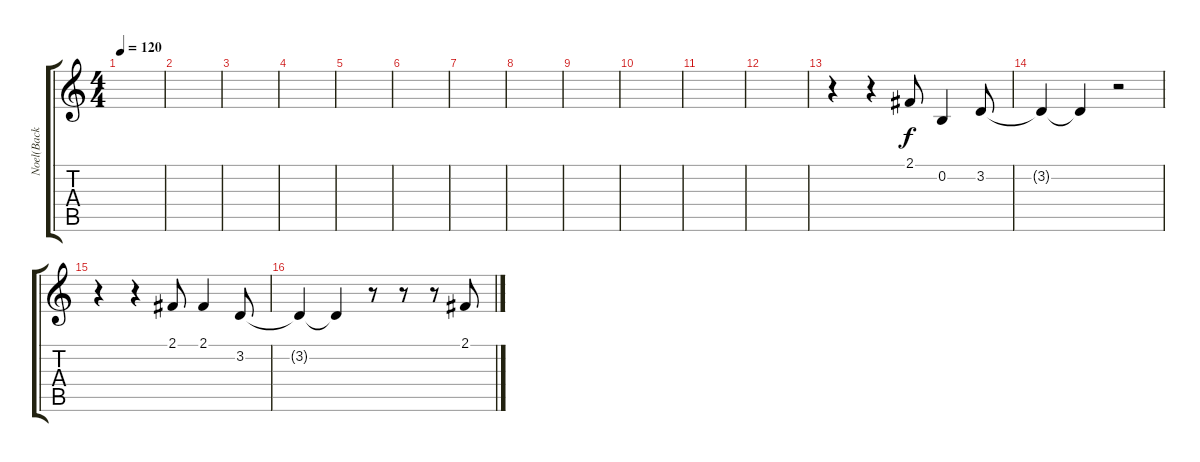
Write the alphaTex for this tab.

\track ("Noel(Back Vocals)" "Noel(Back ") {instrument tenorsax}
\staff {score tabs}
\tuning (E4 B3 G3 D3 A2 E2) {hide}
\ts (4 4)
\tempo 120
\clef g2
\ks c
|
|
|
|
|
|
|
|
|
|
|
|
r.4 r.4 2.1.8 0.2.4 3.2.8 |
3.2{t}.4 3.2{t}.4 r.2 |
r.4 r.4 2.1.8 2.1.4 3.2.8 |
3.2{t}.4 3.2{t}.4 r.8 r.8 r.8 2.1.8
